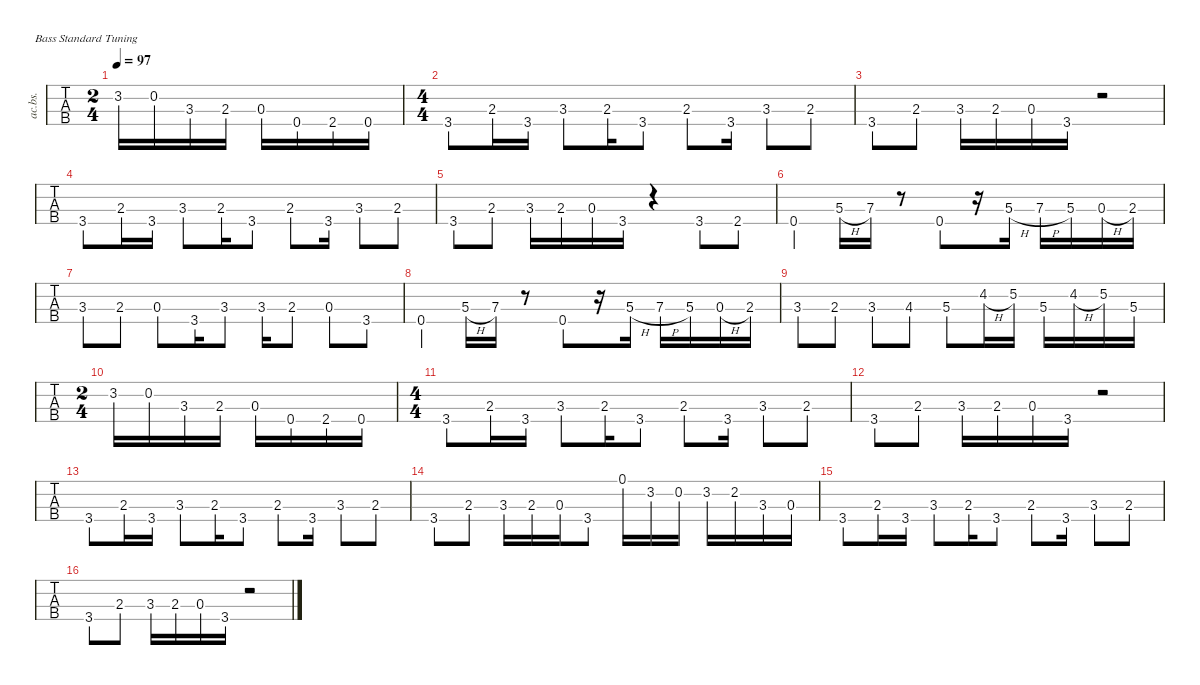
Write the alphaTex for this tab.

\defaultSystemsLayout 4
\hideDynamics
\bracketExtendMode nobrackets
\track ("Acoustic Bass" "ac.bs.") {mute instrument acousticbass}
\staff {tabs}
\tuning (G2 D2 A1 E1)
\ts (2 4)
\beaming (8 2 2)
\tempo 97
\clef f4
\ks c
3.2.16{dy mf} 0.2.16 3.3.16 2.3.16 0.3.16 0.4.16 2.4{acc #}.16 0.4.16 |
\ts (4 4)
\beaming (8 2 2 2 2)
3.4.8 2.3.16 3.4.16 3.3.8 2.3.16 3.4.8 2.3.8 3.4.16 3.3.8 2.3.8 |
3.4.8 2.3.8 3.3.16 2.3.16 0.3.16 3.4.16 r.2 |
3.4.8 2.3.16 3.4.16 3.3.8 2.3.16 3.4.8 2.3.8 3.4.16 3.3.8 2.3.8 |
3.4.8 2.3.8 3.3.16 2.3.16 0.3.16 3.4.16 r.4 3.4.8 2.4{acc #}.8 |
0.4{st}.4 5.3{h}.16 7.3.16 r.8 0.4.8 r.16 5.3{h}.16 7.3{h}.16 5.3.16 0.3{h}.16 2.3.16 |
3.3.8 2.3.8 0.3.8 3.4.16 3.3{st}.8 3.3.16 2.3.8 0.3.8 3.4.8 |
0.4{st}.4 5.3{h}.16 7.3.16 r.8 0.4.8 r.16 5.3{h}.16 7.3{h}.16 5.3.16 0.3{h}.16 2.3.16 |
3.3.8 2.3.8 3.3.8 4.3{acc #}.8 5.3.8 4.2{h acc #}.16 5.2.16 5.3{st}.16 4.2{h acc #}.16 5.2.16 5.3{st}.16 |
\ts (2 4)
\beaming (8 2 2)
3.2.16 0.2.16 3.3.16 2.3.16 0.3.16 0.4.16 2.4{acc #}.16 0.4.16 |
\ts (4 4)
\beaming (8 2 2 2 2)
3.4.8 2.3.16 3.4.16 3.3.8 2.3.16 3.4.8 2.3.8 3.4.16 3.3.8 2.3.8 |
3.4.8 2.3.8 3.3.16 2.3.16 0.3.16 3.4.16 r.2 |
3.4.8 2.3.16 3.4.16 3.3.8 2.3.16 3.4.8 2.3.8 3.4.16 3.3.8 2.3.8 |
3.4.8 2.3.8 3.3.16 2.3.16 0.3.16 3.4{st}.8 0.1.16{dy fff} 3.2.16 0.2.16 3.2.16 2.2.16 3.3.16 0.3.16 |
3.4.8{dy mf} 2.3.16 3.4.16 3.3.8 2.3.16 3.4.8 2.3.8 3.4.16 3.3.8 2.3.8 |
3.4.8 2.3.8 3.3.16 2.3.16 0.3.16 3.4.16 r.2
